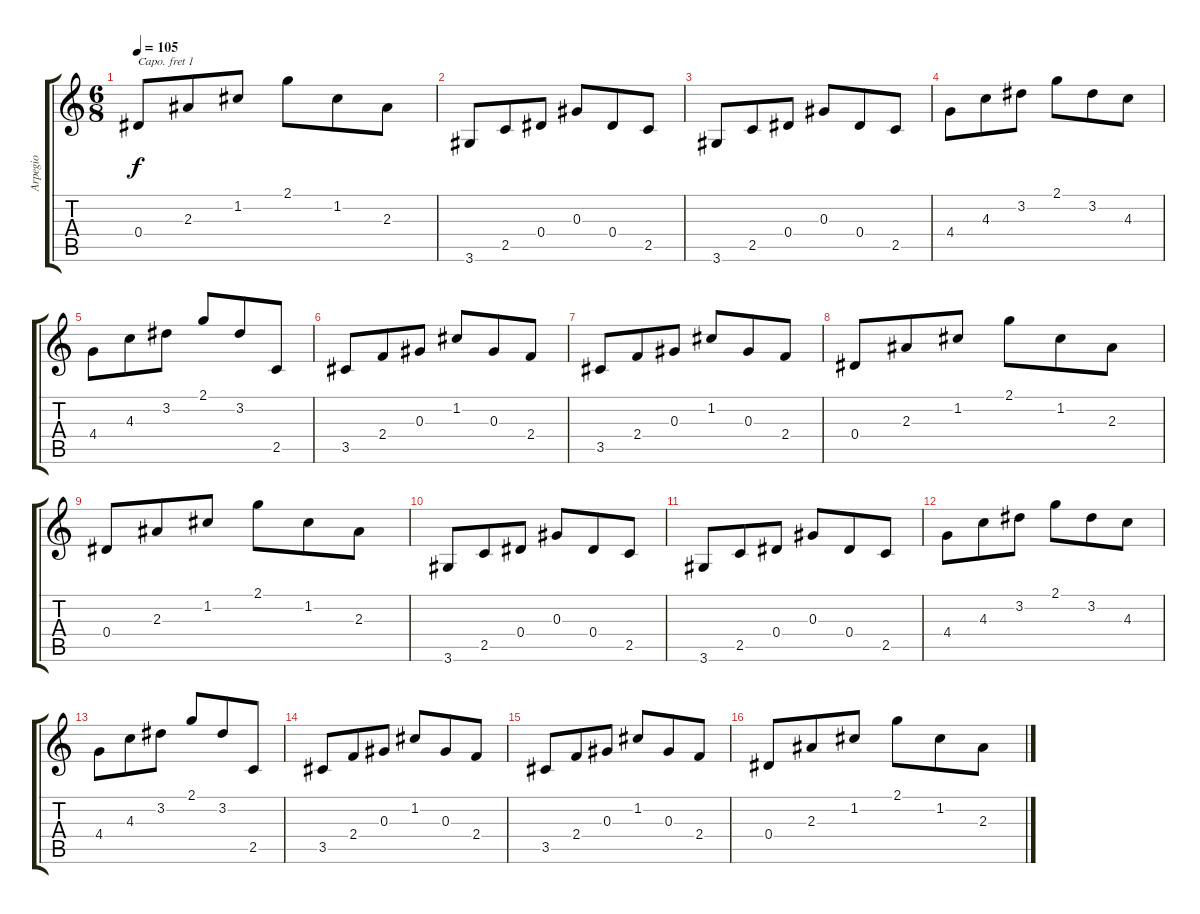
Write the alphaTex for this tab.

\track ("Arpegio" "Arpegio") {instrument acousticguitarnylon}
\staff {score tabs}
\capo 1
\tuning (E4 B3 G3 D3 A2 E2) {hide}
\ts (6 8)
\tempo 105
\clef g2
\ks c
0.4.8{dy f} 2.3.8 1.2.8 2.1.8 1.2.8 2.3.8 |
3.6.8 2.5.8 0.4.8 0.3.8 0.4.8 2.5.8 |
3.6.8 2.5.8 0.4.8 0.3.8 0.4.8 2.5.8 |
4.4.8 4.3.8 3.2.8 2.1.8 3.2.8 4.3.8 |
4.4.8 4.3.8 3.2.8 2.1.8 3.2.8 2.5.8 |
3.5.8 2.4.8 0.3.8 1.2.8 0.3.8 2.4.8 |
3.5.8 2.4.8 0.3.8 1.2.8 0.3.8 2.4.8 |
0.4.8 2.3.8 1.2.8 2.1.8 1.2.8 2.3.8 |
0.4.8 2.3.8 1.2.8 2.1.8 1.2.8 2.3.8 |
3.6.8 2.5.8 0.4.8 0.3.8 0.4.8 2.5.8 |
3.6.8{volume 0} 2.5.8 0.4.8 0.3.8 0.4.8 2.5.8 |
4.4.8 4.3.8 3.2.8 2.1.8 3.2.8 4.3.8 |
4.4.8 4.3.8 3.2.8 2.1.8 3.2.8 2.5.8 |
3.5.8 2.4.8 0.3.8 1.2.8 0.3.8 2.4.8 |
3.5.8 2.4.8 0.3.8 1.2.8 0.3.8 2.4.8 |
0.4.8 2.3.8 1.2.8 2.1.8 1.2.8 2.3.8
